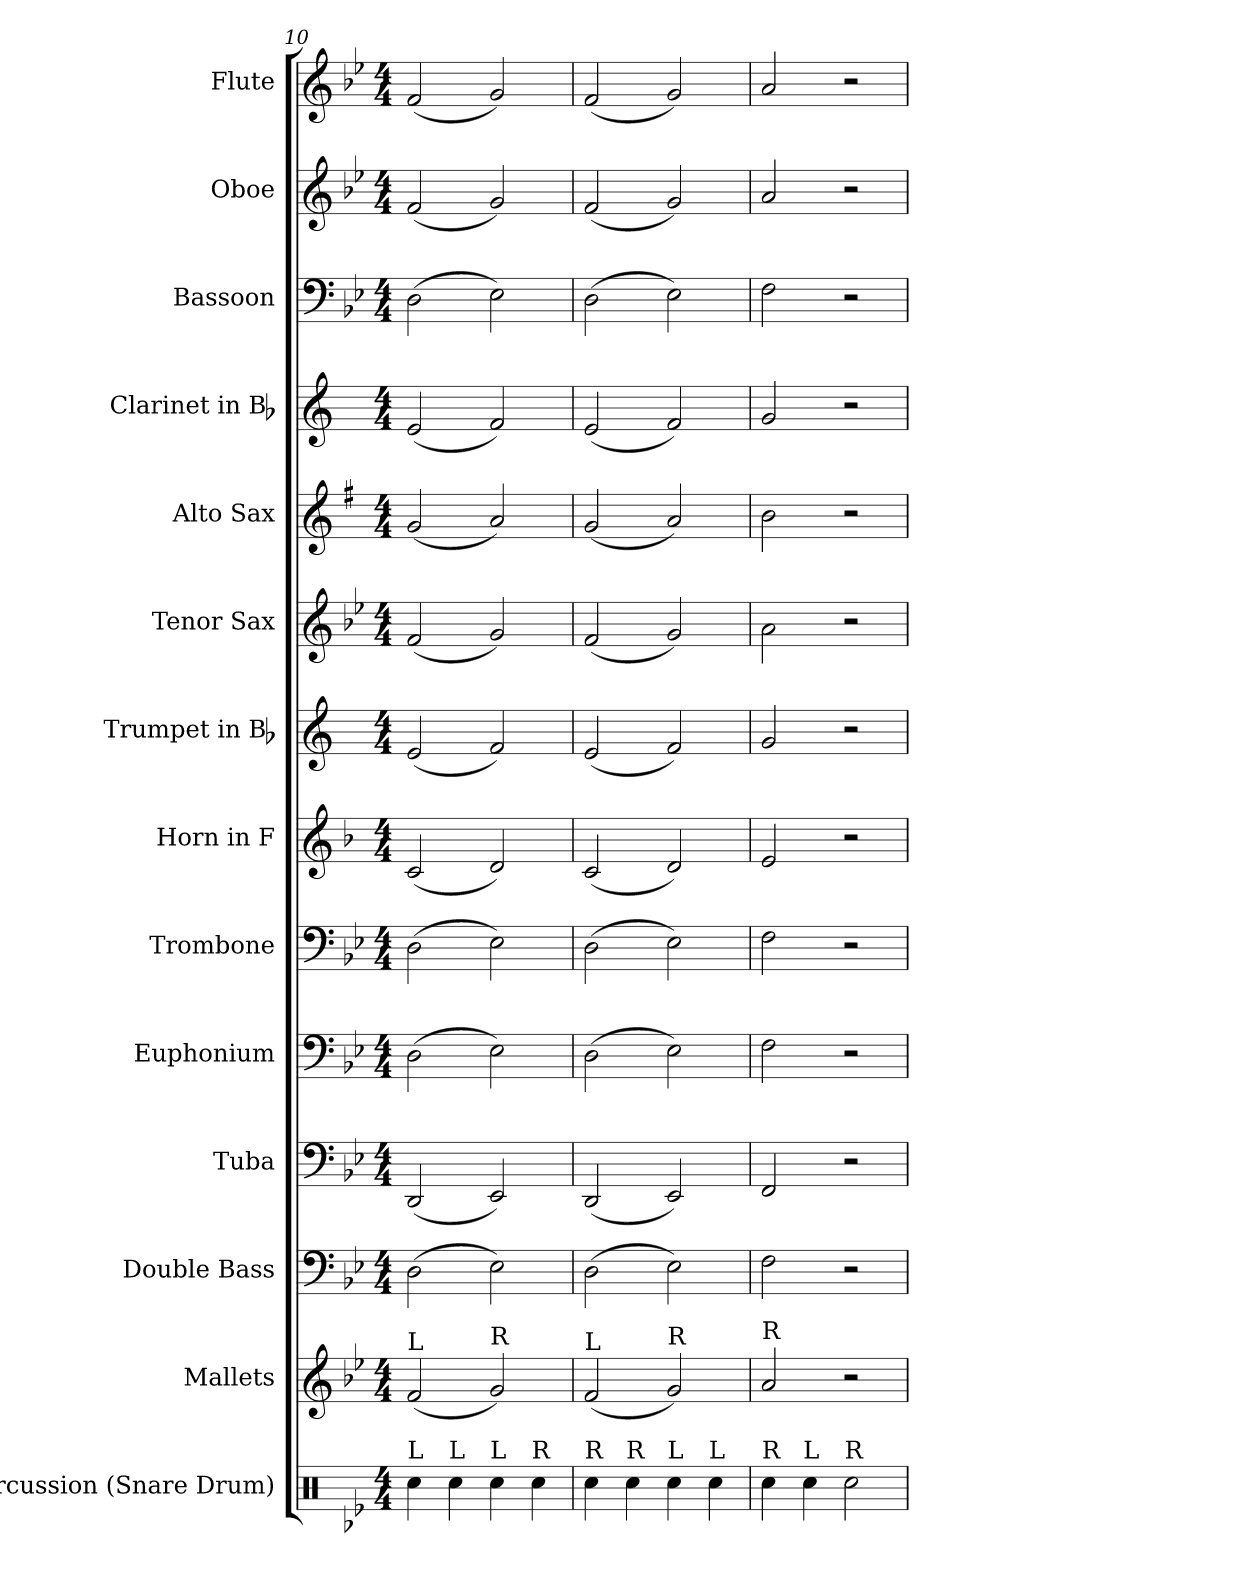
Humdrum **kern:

**kern	**kern	**kern	**kern	**kern	**kern	**kern	**kern	**kern	**kern	**kern	**kern	**kern	**kern
*part14	*part13	*part12	*part11	*part10	*part9	*part8	*part7	*part6	*part5	*part4	*part3	*part2	*part1
*staff14	*staff13	*staff12	*staff11	*staff10	*staff9	*staff8	*staff7	*staff6	*staff5	*staff4	*staff3	*staff2	*staff1
*I"Percussion (Snare Drum)	*I"Mallets	*I"Double Bass	*I"Tuba	*I"Euphonium	*I"Trombone	*I"Horn in F	*I"Trumpet in Bb	*I"Tenor Sax	*I"Alto Sax	*I"Clarinet in Bb	*I"Bassoon	*I"Oboe	*I"Flute
*I'Perc. (Snr. Drum)	*I'Mal.	*I'D.B.	*I'Tuba	*I'Euph.	*I'Tbn.	*I'Hn.	*	*I'T. Sx.	*I'A. Sx.	*	*I'Bsn.	*I'Ob.	*I'Fl.
*clefX	*clefG2	*clefF4	*clefF4	*clefF4	*clefF4	*clefG2	*clefG2	*clefG2	*clefG2	*clefG2	*clefF4	*clefG2	*clefG2
*	*	*ITrd7c12	*	*	*	*ITrd4c7	*ITrd1c2	*ITrd8c14	*ITrd5c9	*ITrd1c2	*	*	*
*k[b-e-]	*k[b-e-]	*k[b-e-]	*k[b-e-]	*k[b-e-]	*k[b-e-]	*k[b-e-]	*k[b-e-]	*k[b-e-]	*k[b-e-]	*k[b-e-]	*k[b-e-]	*k[b-e-]	*k[b-e-]
*B-:	*B-:	*B-:	*B-:	*B-:	*B-:	*B-:	*B-:	*B-:	*B-:	*B-:	*B-:	*B-:	*B-:
*M4/4	*M4/4	*M4/4	*M4/4	*M4/4	*M4/4	*M4/4	*M4/4	*M4/4	*M4/4	*M4/4	*M4/4	*M4/4	*M4/4
=10	=10	=10	=10	=10	=10	=10	=10	=10	=10	=10	=10	=10	=10
!	!LO:TX:a:t=L	!	!	!	!	!	!	!	!	!	!	!	!
!LO:TX:a:t=L	!	!	!	!	!	!	!	!	!	!	!	!	!
4Rcc\	(<2f/	(>2DD\	(<2DD/	(>2D\	(>2D\	(<2F/	(<2d/	(<2F/	(<2B-/	(<2d/	(>2D\	(<2f/	(<2f/
!LO:TX:a:t=L	!	!	!	!	!	!	!	!	!	!	!	!	!
4Rcc\	.	.	.	.	.	.	.	.	.	.	.	.	.
!	!LO:TX:a:t=R	!	!	!	!	!	!	!	!	!	!	!	!
!LO:TX:a:t=L	!	!	!	!	!	!	!	!	!	!	!	!	!
4Rcc\	2g/)	2EE-\)	2EE-/)	2E-\)	2E-\)	2G/)	2e-/)	2G/)	2c/)	2e-/)	2E-\)	2g/)	2g/)
!LO:TX:a:t=R	!	!	!	!	!	!	!	!	!	!	!	!	!
4Rcc\	.	.	.	.	.	.	.	.	.	.	.	.	.
=11	=11	=11	=11	=11	=11	=11	=11	=11	=11	=11	=11	=11	=11
!	!LO:TX:a:t=L	!	!	!	!	!	!	!	!	!	!	!	!
!LO:TX:a:t=R	!	!	!	!	!	!	!	!	!	!	!	!	!
4Rcc\	(<2f/	(>2DD\	(<2DD/	(>2D\	(>2D\	(<2F/	(<2d/	(<2F/	(<2B-/	(<2d/	(>2D\	(<2f/	(<2f/
!LO:TX:a:t=R	!	!	!	!	!	!	!	!	!	!	!	!	!
4Rcc\	.	.	.	.	.	.	.	.	.	.	.	.	.
!	!LO:TX:a:t=R	!	!	!	!	!	!	!	!	!	!	!	!
!LO:TX:a:t=L	!	!	!	!	!	!	!	!	!	!	!	!	!
4Rcc\	2g/)	2EE-\)	2EE-/)	2E-\)	2E-\)	2G/)	2e-/)	2G/)	2c/)	2e-/)	2E-\)	2g/)	2g/)
!LO:TX:a:t=L	!	!	!	!	!	!	!	!	!	!	!	!	!
4Rcc\	.	.	.	.	.	.	.	.	.	.	.	.	.
=12	=12	=12	=12	=12	=12	=12	=12	=12	=12	=12	=12	=12	=12
!	!LO:TX:a:t=R	!	!	!	!	!	!	!	!	!	!	!	!
!LO:TX:a:t=R	!	!	!	!	!	!	!	!	!	!	!	!	!
4Rcc\	2a/	2FF\	2FF/	2F\	2F\	2A/	2f/	2A\	2d\	2f/	2F\	2a/	2a/
!LO:TX:a:t=L	!	!	!	!	!	!	!	!	!	!	!	!	!
4Rcc\	.	.	.	.	.	.	.	.	.	.	.	.	.
!LO:TX:a:t=R	!	!	!	!	!	!	!	!	!	!	!	!	!
2Rcc\	2r	2r	2r	2r	2r	2r	2r	2r	2r	2r	2r	2r	2r
=	=	=	=	=	=	=	=	=	=	=	=	=	=
*-	*-	*-	*-	*-	*-	*-	*-	*-	*-	*-	*-	*-	*-
